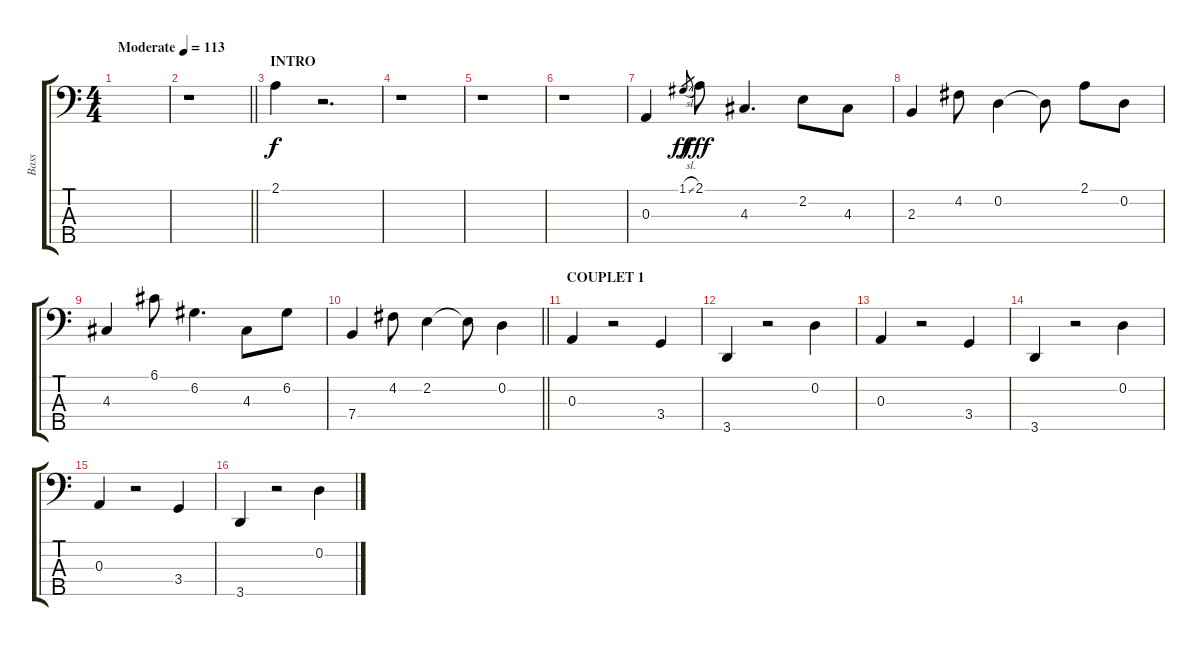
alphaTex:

\track ("Bass" "Bass") {instrument fretlessbass}
\staff {score tabs}
\tuning (G2 D2 A1 E1 B0) {hide}
\ts (4 4)
\tempo (113 "Moderate")
\clef f4
\ks c
|
\barLineRight lightlight
r.1 |
\section ("" "INTRO")
2.1.4 r.2{d} |
r.1 |
r.1 |
r.1 |
0.3.4 1.1{sl}.8{gr dy ff} 2.1.8{dy fff} 4.3.4{d} 2.2.8 4.3.8 |
2.3.4 4.2.8 0.2.4 0.2{t}.8 2.1.8 0.2.8 |
4.3.4 6.1.8 6.2.4{d} 4.3.8 6.2.8 |
\barLineRight lightlight
7.4.4 4.2.8 2.2.4 2.2{t}.8 0.2.4 |
\section ("" "COUPLET 1")
0.3.4 r.2 3.4.4 |
3.5.4 r.2 0.2.4 |
0.3.4 r.2 3.4.4 |
3.5.4 r.2 0.2.4 |
0.3.4 r.2 3.4.4 |
3.5.4 r.2 0.2.4
